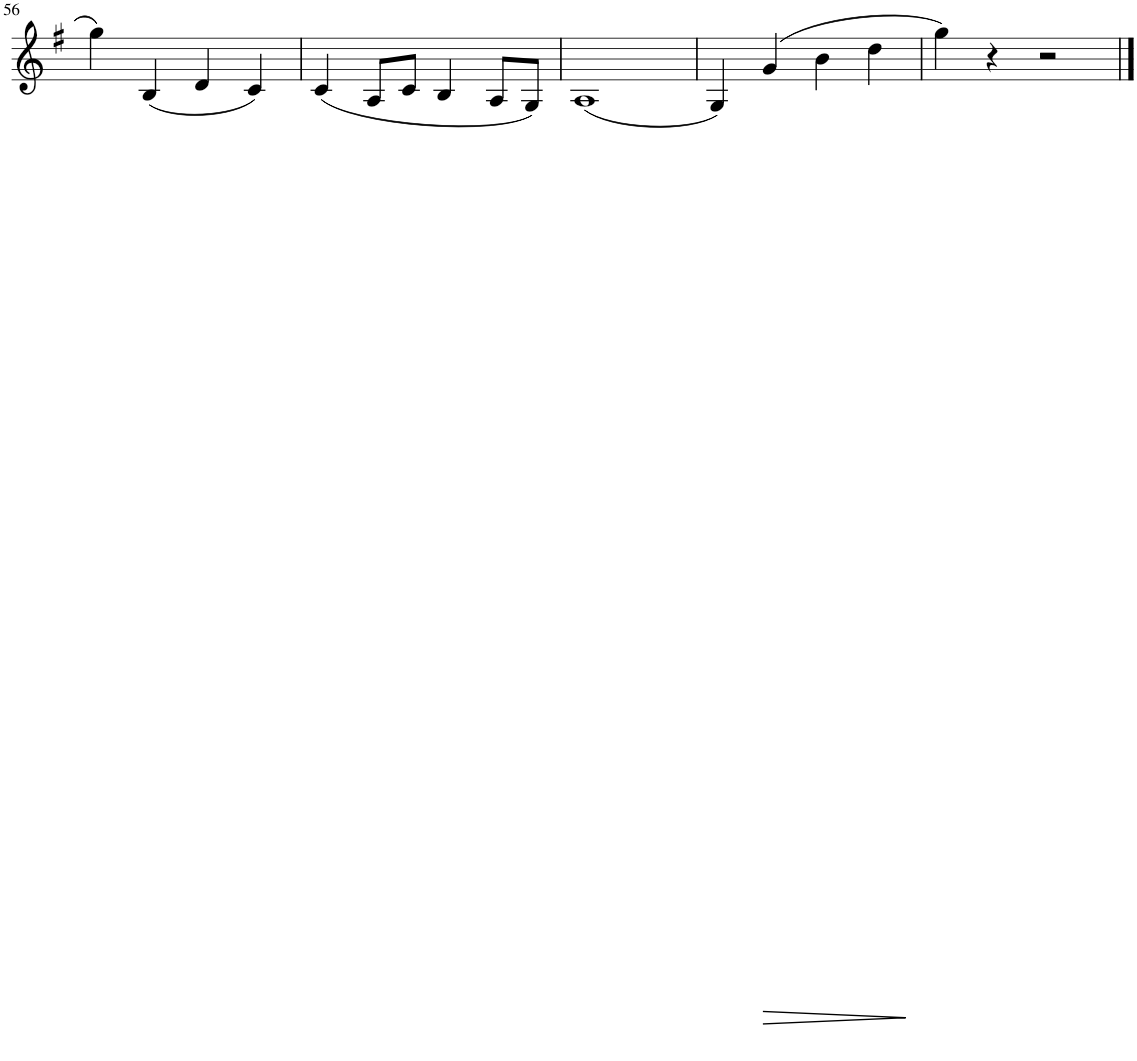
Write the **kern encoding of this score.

**kern	**dynam
*part1	*part1
*staff1	*staff1
*I"Bb Clarinet	*
*I'Cl	*
!!LO:PB:g=z
*clefG2	*
*Trd1c2	*
*k[f#]	*
=56	=56
4gg\	.
(4B/	.
4d/	.
4c/)	.
=57	=57
(4c/	.
8A/L	.
8c/J	.
4B/	.
8A/L	.
8G/J)	.
=58	=58
(1A	.
=59	=59
4G/)	.
!	!LO:HP:b
(4g/	>
4b\	.
4dd\	.
.	]
=60	=60
4gg\)	.
4r	.
2r	.
==	==
*-	*-
